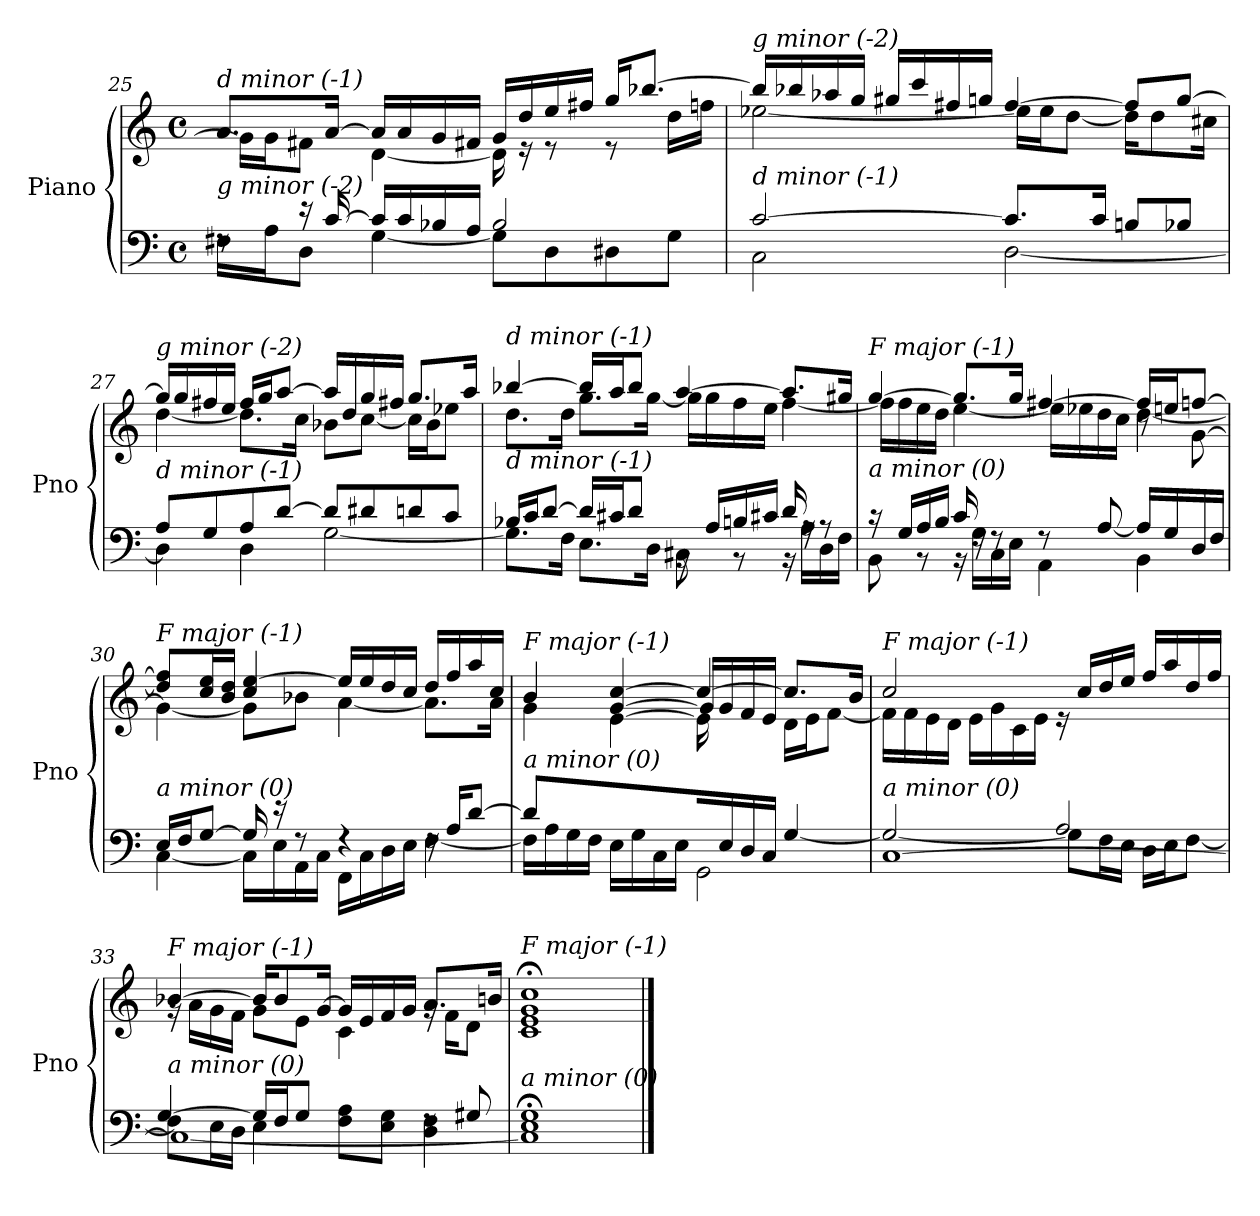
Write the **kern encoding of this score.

**kern	**kern
*part1	*part1
*staff2	*staff1
*I"Piano	*
*I'Pno	*
*clefF4	*clefG2
*k[]	*k[]
*M4/4	*M4/4
*met(c)	*met(c)
=25	=25
*^	*^
!	!	!LO:TX:i:t=d minor (-1)	!
!LO:TX:i:t=g minor (-2)	!	!	!
8rF	16F#X\LL	8.a/L	16g\LL]
.	16A\J	.	16g\J
16r	8D\J	.	8f#X\J
[16c/	.	[16a/Jk	.
16c/LL]	[4G\	16a/LL]	[4d\
16c/	.	16a/	.
16B-X/	.	16g/	.
16A/JJ	.	16f#X/JJ	.
2B-/	8G\L]	16g/LL	16d\]
.	.	16dd/	16r
.	8D\	16ee/	8r
.	.	16ff#X/JJ	.
.	8D#Xi\	16gg/KL	8r
.	.	[8.bb-X/J	.
.	8G\J	.	16dd\LL
.	.	.	16ffn\JJ
!!LO:LB:g=z	!!
=26	=26	=26	=26
!	!	!LO:TX:i:t=g minor (-2)	!
!LO:TX:i:t=d minor (-1)	!	!	!
[2c/	2C\	16bb-/LL]	[2ee-X\
.	.	16bb-X/	.
.	.	16aa-Xj/	.
.	.	16gg/JJ	.
.	.	16gg#Xi/LL	.
.	.	16ccc/	.
.	.	16ff#X/	.
.	.	16gg/JJ	.
8.c/L]	[2D\	[4ff#/	16ee-\LL]
.	.	.	16ee-\J
.	.	.	[8dd\J
16c/Jk	.	.	.
8Bn/L	.	8ff#/L]	16dd\KL]
.	.	.	8dd\
8B-X/J	.	[8gg/J	.
.	.	.	16cc#X\Jk
=27	=27	=27	=27
!	!	!LO:TX:i:t=g minor (-2)	!
!LO:TX:i:t=d minor (-1)	!	!	!
8A/L	4D\]	16gg/LL]	[4dd\
.	.	16gg/	.
8G/	.	16ff#X/	.
.	.	16ee/JJ	.
8A/	4D\	16ff#/LL	8.dd\L]
.	.	16gg/J	.
[8d/J	.	[8aa/J	.
.	.	.	16cc\Jk
8d/L]	[2G\	16aa/LL]	8b-X\L
.	.	16dd/	.
8d#Xi/	.	16gg/	[8cc\J
.	.	16ff#X/JJ	.
8d/	.	8.gg/L	16cc\LL]
.	.	.	16b-\J
8c/J	.	.	8ee-X\J
.	.	16aa/Jk	.
!!LO:LB:g=z	!!
=28	=28	=28	=28
!	!	!LO:TX:i:t=d minor (-1)	!
!LO:TX:i:t=d minor (-1)	!	!	!
16B-X/LL	8.G\L]	[4bb-X/	8.dd\L
16c/J	.	.	.
[8d/J	.	.	.
.	16F\Jk	.	16dd\Jk
16d/LL]	8.E\L	16bb-/LL]	8.gg\L
16c#X/J	.	16aa/J	.
8d/J	.	8bb-/J	.
.	16D\Jk	.	[16gg\Jk
16rBB	8C#X\	[4aa/	16gg\LL]
16A/LL	.	.	16gg\
16Bn/	8r	.	16ff\
16c#X/JJ	.	.	16ee\JJ
16d/	16r	8.aa/L]	[4ff\
16rA	16A\LL	.	.
8rA	16D\	.	.
.	16F\JJ	16gg#Xi/Jk	.
=29	=29	=29	=29
*	*^	*	*^
!	!	!	!LO:TX:i:t=F major (-1)	!	!
!LO:TX:i:t=a minor (0)	!	!	!	!	!
2.ryy	16r	8BB\	[4gg/	16ff\LL]	2.ryy
.	16G/LL	.	.	16ff\	.
.	16A/	8r	.	16ee\	.
.	16B/JJ	.	.	16dd\JJ	.
.	16c/	16r	8.gg/L]	[4ee\	.
.	16rF	16G\LL	.	.	.
.	8rF	16C\	.	.	.
.	.	16E\JJ	16gg/Jk	.	.
.	8rF	4AA\	[4ff#X/	16ee\LL]	.
.	.	.	.	16ee-X\	.
.	[8A/	.	.	16dd\	.
.	.	.	.	16cc\JJ	.
4ryy	16A/LL]	4BB\	16ff#/LL]	[4dd\	8r
.	16G/	.	16een/J	.	.
.	16D/	.	[8ffn/J	.	[8g\
.	16F/JJ	.	.	.	.
*	*v	*v	*	*	*
*	*	*	*v	*v
!!LO:LB:g=z
=30	=30	=30	=30
!	!	!LO:TX:i:t=F major (-1)	!
!LO:TX:i:t=a minor (0)	!	!	!
16E/LL	[4C\	8dd/] 8ff/]L	4g\_
16F/J	.	.	.
[8G/J	.	16cc/ 16ee/L	.
.	.	16b/ 16dd/JJ	.
16G/]	16C\LL]	4cc/ [4ee/	8g\L]
16r	16E\	.	.
8rF	16AA\	.	8b-X\J
.	16C\JJ	.	.
4rF	16FF\LL	16ee/LL]	[4a\
.	16C\	16ee/	.
.	16D\	16dd/	.
.	16E\JJ	16cc/JJ	.
16rF	[4F\	16dd/LL	8.a\L]
16A/KL	.	16ff/	.
[8d/J	.	16aa/	.
.	.	16cc/JJ	16a\Jk
=31	=31	=31	=31
*	*^	*	*^
!	!	!	!LO:TX:i:t=F major (-1)	!	!
!LO:TX:i:t=a minor (0)	!	!	!	!	!
4ryy	4d/]	16F\LL]	4b/	4g\	4ryy
.	.	16A\	.	.	.
.	.	16G\	.	.	.
.	.	16F\JJ	.	.	.
4ryy	4ryy	16E\LL	[4g/ [4cc/	4ryy	[4e\
.	.	16G\	.	.	.
.	.	16C\	.	.	.
.	.	16E\JJ	.	.	.
2ryy	16ryy	2GG\	4cc/_	16g/LL]	16e\LL]
.	16E/	.	.	16g/	4..ryy
.	16D/	.	.	16f/	.
.	16C/JJ	.	.	16e/JJ	.
.	[4G/	.	8.cc/L]	16d\LL	.
.	.	.	.	16e\J	.
.	.	.	.	[8f\J	.
.	.	.	16b/Jk	.	.
*	*	*	*	*v	*v
!!LO:PB:g=z
=32	=32	=32	=32	=32
!	!	!	!LO:TX:i:t=F major (-1)	!
!LO:TX:i:t=a minor (0)	!	!	!	!
2ryy	2G/_	[1C	2cc/	16f\LL]
.	.	.	.	16f\
.	.	.	.	16e\
.	.	.	.	16d\JJ
.	.	.	.	16e\LL
.	.	.	.	16g\
.	.	.	.	16c\
.	.	.	.	16e\JJ
2A/	8G\L]	.	16re	2ryy
.	.	.	16cc/LL	.
.	16F\L	.	16dd/	.
.	16E\JJ	.	16ee/JJ	.
.	16D\LL	.	16ff/LL	.
.	16E\J	.	16aa/	.
.	[8F\J	.	16dd/	.
.	.	.	16ff/JJ	.
=33	=33	=33	=33	=33
*	*	*	*	*^
!	!	!	!LO:TX:i:t=F major (-1)	!	!
!LO:TX:i:t=a minor (0)	!	!	!	!	!
8F\L]	1C_	[4G/	[4b-X/	16rg	2ryy
.	.	.	.	16a\LL	.
16E\L	.	.	.	16g\	.
16D\JJ	.	.	.	16f\JJ	.
4E\	.	16G/LL]	16b-/KL]	8g\L	.
.	.	16F/J	8b-/	.	.
.	.	8G/J	.	8e\J	.
.	.	.	[16g/Jk	.	.
8F\ 8A\L	.	4ryy	16g/LL]	4c\	4ryy
.	.	.	16e/	.	.
8E\ 8G\J	.	.	16f/	.	.
.	.	.	16g/JJ	.	.
4D\ 4F\	.	8rF	8.a/L	16rg	4ryy
.	.	.	.	16f\KL	.
.	.	8G#Xi/	.	8d\J	.
.	.	.	16bn/Jk	.	.
*	*v	*v	*	*	*
*	*	*v	*v	*v
=34	=34	=34
!	!	!LO:TX:i:t=F major (-1)
!LO:TX:i:t=a minor (0)	!	!
1E; 1G;	1C]	1c;< 1e;< 1g;< 1cc;<
*v	*v	*
==	==
*-	*-
